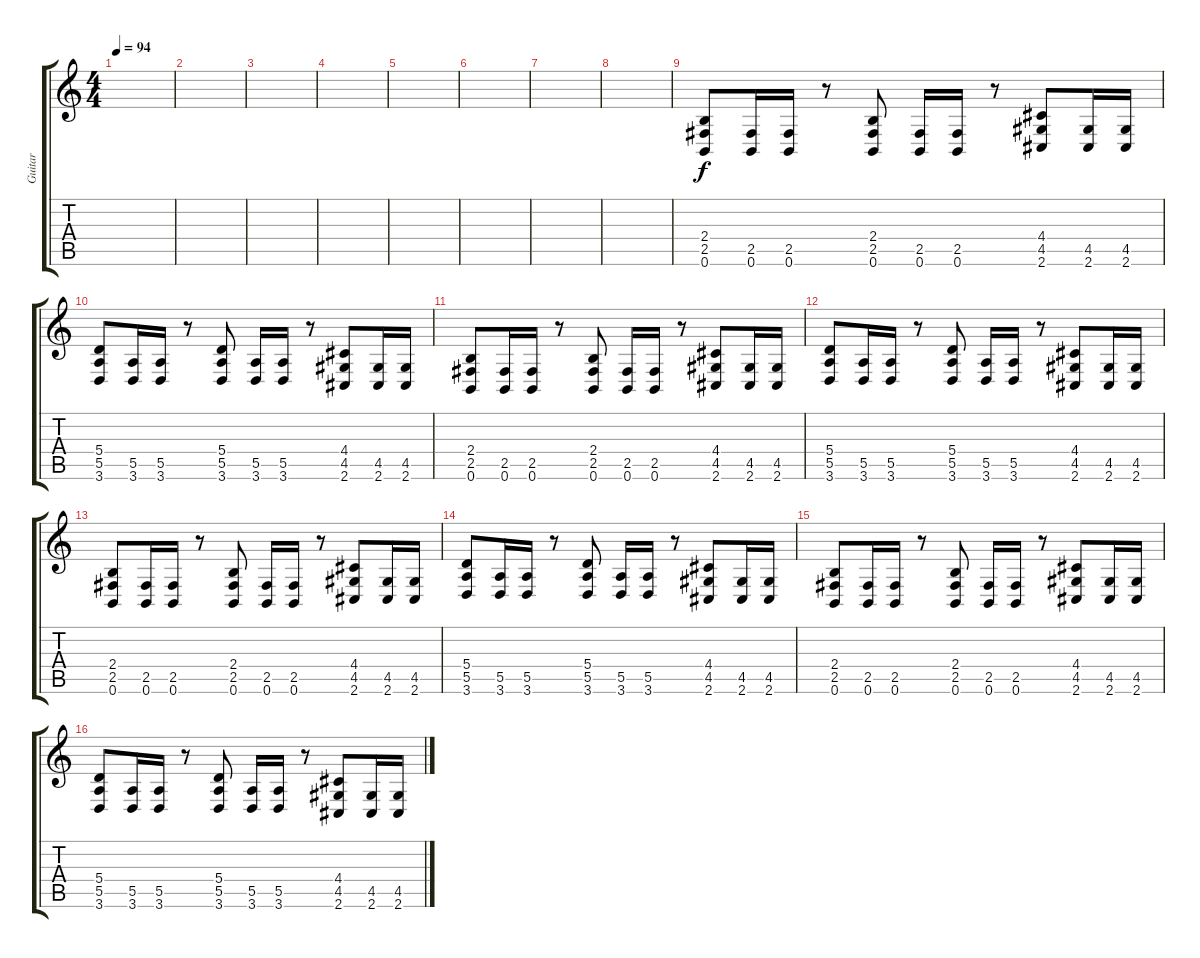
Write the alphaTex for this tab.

\track ("Guitar" "Guitar") {instrument overdrivenguitar}
\staff {score tabs}
\tuning (B3 Gb3 D3 A2 E2 B1) {hide}
\ts (4 4)
\tempo 94
\clef g2
\ks c
|
|
|
|
|
|
|
|
(2.4 2.5 0.6).8 (2.5 0.6).16 (2.5 0.6).16 r.8 (2.4 2.5 0.6).8 (2.5 0.6).16 (2.5 0.6).16 r.8 (4.4 4.5 2.6).8 (4.5 2.6).16 (4.5 2.6).16 |
(5.4 5.5 3.6).8 (5.5 3.6).16 (5.5 3.6).16 r.8 (5.4 5.5 3.6).8 (5.5 3.6).16 (5.5 3.6).16 r.8 (4.4 4.5 2.6).8 (4.5 2.6).16 (4.5 2.6).16 |
(2.4 2.5 0.6).8 (2.5 0.6).16 (2.5 0.6).16 r.8 (2.4 2.5 0.6).8 (2.5 0.6).16 (2.5 0.6).16 r.8 (4.4 4.5 2.6).8 (4.5 2.6).16 (4.5 2.6).16 |
(5.4 5.5 3.6).8 (5.5 3.6).16 (5.5 3.6).16 r.8 (5.4 5.5 3.6).8 (5.5 3.6).16 (5.5 3.6).16 r.8 (4.4 4.5 2.6).8 (4.5 2.6).16 (4.5 2.6).16 |
(2.4 2.5 0.6).8 (2.5 0.6).16 (2.5 0.6).16 r.8 (2.4 2.5 0.6).8 (2.5 0.6).16 (2.5 0.6).16 r.8 (4.4 4.5 2.6).8 (4.5 2.6).16 (4.5 2.6).16 |
(5.4 5.5 3.6).8 (5.5 3.6).16 (5.5 3.6).16 r.8 (5.4 5.5 3.6).8 (5.5 3.6).16 (5.5 3.6).16 r.8 (4.4 4.5 2.6).8 (4.5 2.6).16 (4.5 2.6).16 |
(2.4 2.5 0.6).8 (2.5 0.6).16 (2.5 0.6).16 r.8 (2.4 2.5 0.6).8 (2.5 0.6).16 (2.5 0.6).16 r.8 (4.4 4.5 2.6).8 (4.5 2.6).16 (4.5 2.6).16 |
(5.4 5.5 3.6).8 (5.5 3.6).16 (5.5 3.6).16 r.8 (5.4 5.5 3.6).8 (5.5 3.6).16 (5.5 3.6).16 r.8 (4.4 4.5 2.6).8 (4.5 2.6).16 (4.5 2.6).16
